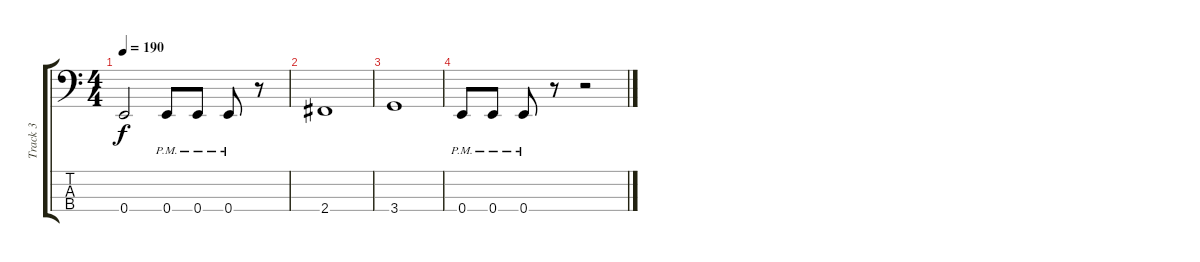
\track ("Track 3" "Track 3") {instrument electricbasspick}
\staff {score tabs}
\tuning (G2 D2 A1 E1) {hide}
\ts (4 4)
\tempo 190
\clef f4
\ks c
0.4{t}.2{dy f} 0.4{pm}.8 0.4{pm}.8 0.4{pm}.8 r.8 |
2.4.1 |
3.4.1 |
0.4{pm}.8 0.4{pm}.8 0.4{pm}.8 r.8 r.2
